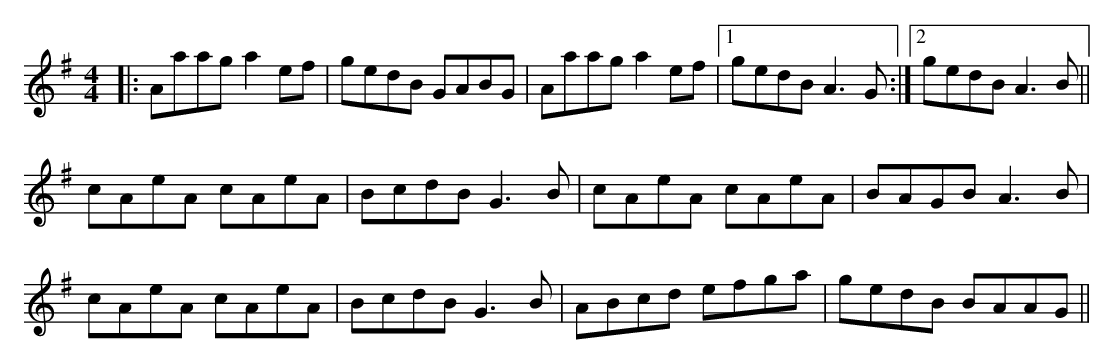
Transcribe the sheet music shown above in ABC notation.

X:1
M:4/4
K:Ador
|:Aaag a2ef|gedB GABG|Aaag a2ef|1 gedB A3G:|2 gedB A3B||
cAeA cAeA|BcdB G3B|cAeA cAeA|BAGB A3B|
cAeA cAeA|BcdB G3B|ABcd efga|gedB BAAG||
